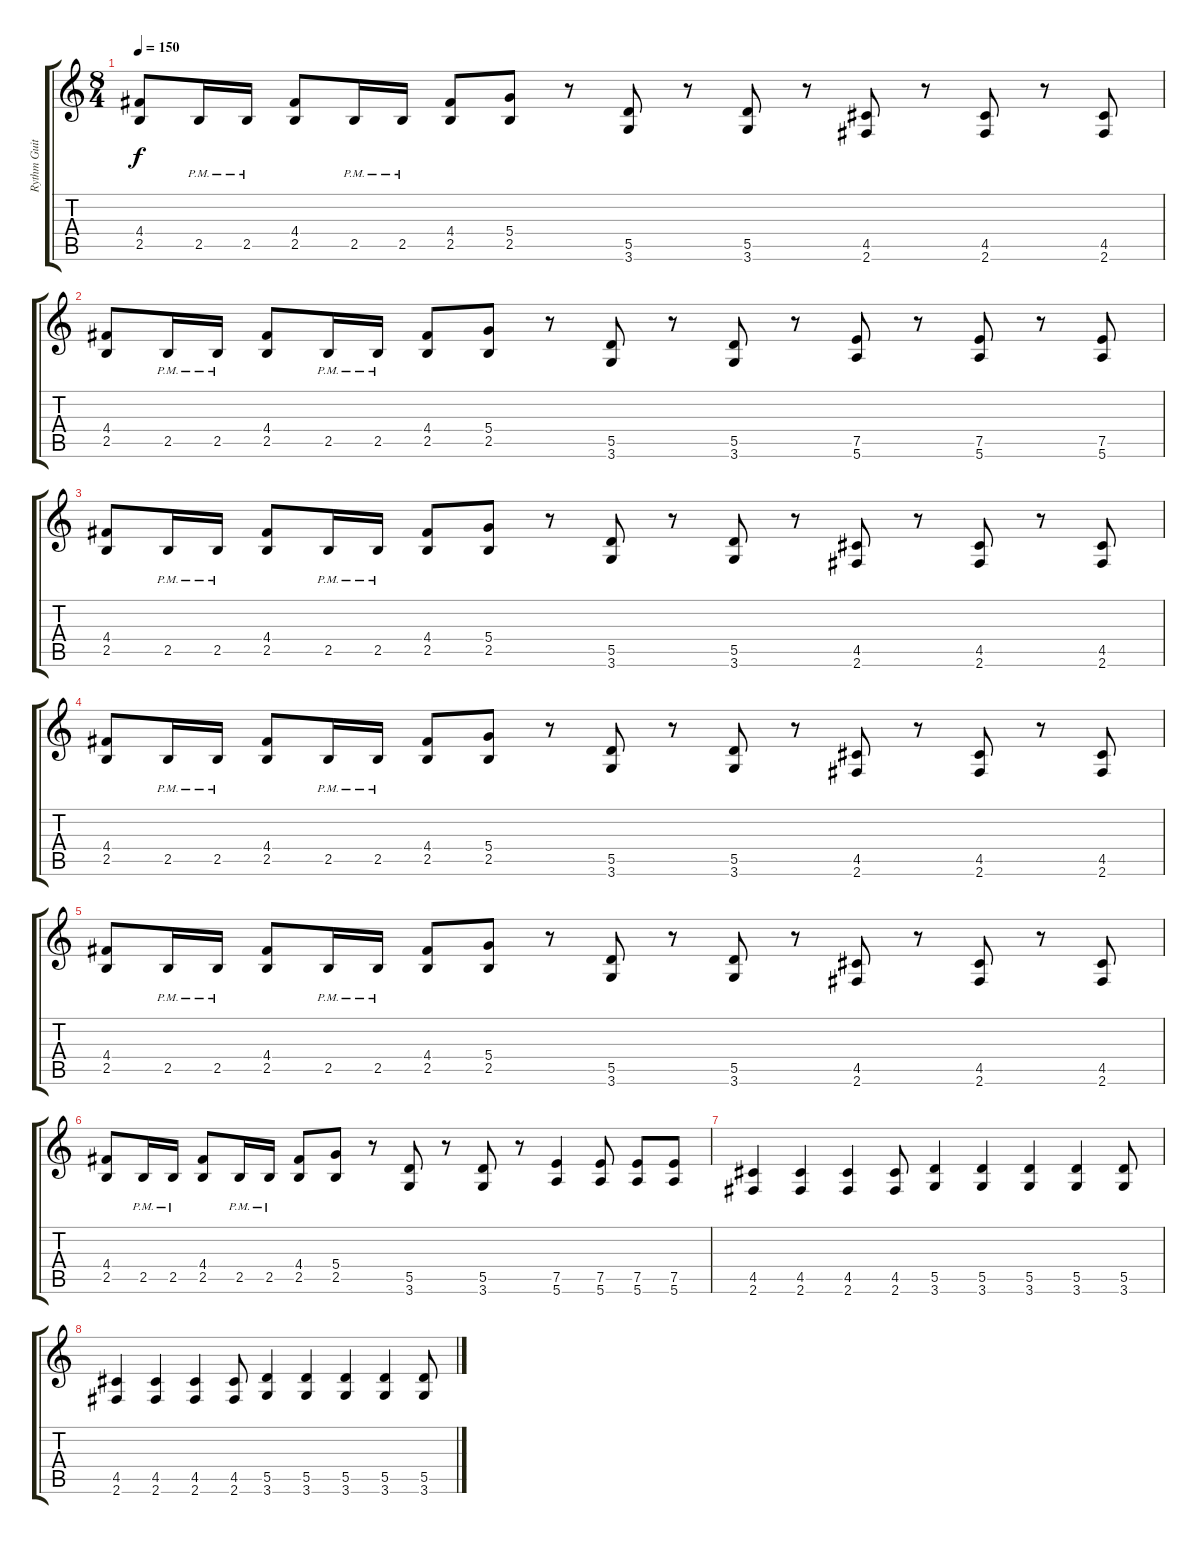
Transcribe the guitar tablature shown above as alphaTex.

\track ("Rythm Guitar" "Rythm Guit") {instrument distortionguitar}
\staff {score tabs}
\tuning (E4 B3 G3 D3 A2 E2) {hide}
\ts (8 4)
\tempo 150
\clef g2
\ks c
(4.4 2.5).8{dy f} 2.5{pm}.16 2.5{pm}.16 (4.4 2.5).8 2.5{pm}.16 2.5{pm}.16 (4.4 2.5).8 (5.4 2.5).8 r.8 (5.5 3.6).8 r.8 (5.5 3.6).8 r.8 (4.5 2.6).8 r.8 (4.5 2.6).8 r.8 (4.5 2.6).8 |
(4.4 2.5).8 2.5{pm}.16 2.5{pm}.16 (4.4 2.5).8 2.5{pm}.16 2.5{pm}.16 (4.4 2.5).8 (5.4 2.5).8 r.8 (5.5 3.6).8 r.8 (5.5 3.6).8 r.8 (7.5 5.6).8 r.8 (7.5 5.6).8 r.8 (7.5 5.6).8 |
(4.4 2.5).8 2.5{pm}.16 2.5{pm}.16 (4.4 2.5).8 2.5{pm}.16 2.5{pm}.16 (4.4 2.5).8 (5.4 2.5).8 r.8 (5.5 3.6).8 r.8 (5.5 3.6).8 r.8 (4.5 2.6).8 r.8 (4.5 2.6).8 r.8 (4.5 2.6).8 |
(4.4 2.5).8 2.5{pm}.16 2.5{pm}.16 (4.4 2.5).8 2.5{pm}.16 2.5{pm}.16 (4.4 2.5).8 (5.4 2.5).8 r.8 (5.5 3.6).8 r.8 (5.5 3.6).8 r.8 (4.5 2.6).8 r.8 (4.5 2.6).8 r.8 (4.5 2.6).8 |
(4.4 2.5).8 2.5{pm}.16 2.5{pm}.16 (4.4 2.5).8 2.5{pm}.16 2.5{pm}.16 (4.4 2.5).8 (5.4 2.5).8 r.8 (5.5 3.6).8 r.8 (5.5 3.6).8 r.8 (4.5 2.6).8 r.8 (4.5 2.6).8 r.8 (4.5 2.6).8 |
(4.4 2.5).8 2.5{pm}.16 2.5{pm}.16 (4.4 2.5).8 2.5{pm}.16 2.5{pm}.16 (4.4 2.5).8 (5.4 2.5).8 r.8 (5.5 3.6).8 r.8 (5.5 3.6).8 r.8 (7.5 5.6).4 (7.5 5.6).8 (7.5 5.6).8 (7.5 5.6).8 |
(4.5 2.6).4 (4.5 2.6).4 (4.5 2.6).4 (4.5 2.6).8 (5.5 3.6).4 (5.5 3.6).4 (5.5 3.6).4 (5.5 3.6).4 (5.5 3.6).8 |
(4.5 2.6).4 (4.5 2.6).4 (4.5 2.6).4 (4.5 2.6).8 (5.5 3.6).4 (5.5 3.6).4 (5.5 3.6).4 (5.5 3.6).4 (5.5 3.6).8
